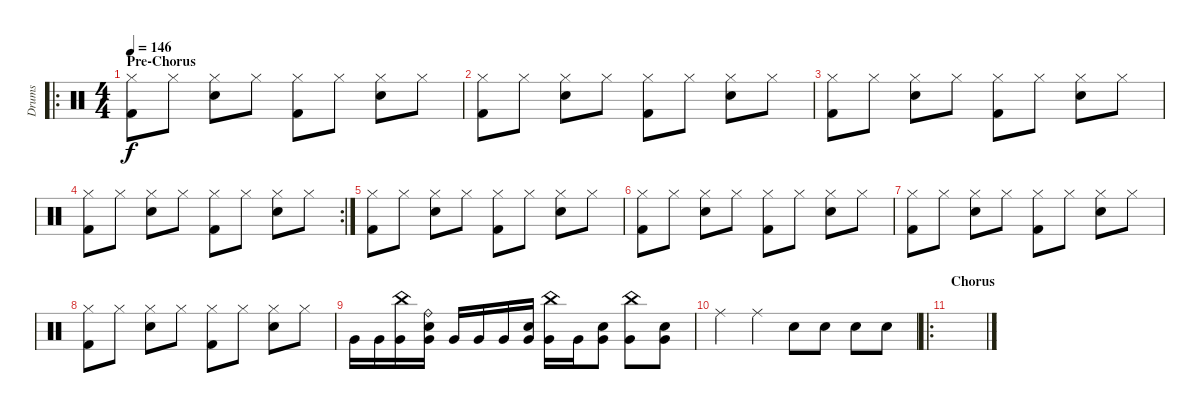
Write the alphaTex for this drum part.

\track ("Drums" "Drums") {instrument percussion}
\staff {score}
\articulation defaults
\ro
\ts (4 4)
\section ("" "Pre-Chorus")
\tempo 146
\clef neutral
\ks c
("Kick (hit) 2" "Hi-Hat (closed)").8{dy f} "Hi-Hat (closed)".8 ("Snare (hit) 2" "Hi-Hat (closed)").8 "Hi-Hat (closed)".8 ("Kick (hit) 2" "Hi-Hat (closed)").8 "Hi-Hat (closed)".8 ("Snare (hit) 2" "Hi-Hat (closed)").8 "Hi-Hat (closed)".8 |
("Kick (hit) 2" "Hi-Hat (closed)").8 "Hi-Hat (closed)".8 ("Snare (hit) 2" "Hi-Hat (closed)").8 "Hi-Hat (closed)".8 ("Kick (hit) 2" "Hi-Hat (closed)").8 "Hi-Hat (closed)".8 ("Snare (hit) 2" "Hi-Hat (closed)").8 "Hi-Hat (closed)".8 |
("Kick (hit) 2" "Hi-Hat (closed)").8 "Hi-Hat (closed)".8 ("Snare (hit) 2" "Hi-Hat (closed)").8 "Hi-Hat (closed)".8 ("Kick (hit) 2" "Hi-Hat (closed)").8 "Hi-Hat (closed)".8 ("Snare (hit) 2" "Hi-Hat (closed)").8 "Hi-Hat (closed)".8 |
\rc 2
("Kick (hit) 2" "Hi-Hat (closed)").8 "Hi-Hat (closed)".8 ("Snare (hit) 2" "Hi-Hat (closed)").8 "Hi-Hat (closed)".8 ("Kick (hit) 2" "Hi-Hat (closed)").8 "Hi-Hat (closed)".8 ("Snare (hit) 2" "Hi-Hat (closed)").8 "Hi-Hat (closed)".8 |
("Kick (hit) 2" "Hi-Hat (closed)").8 "Hi-Hat (closed)".8 ("Snare (hit) 2" "Hi-Hat (closed)").8 "Hi-Hat (closed)".8 ("Kick (hit) 2" "Hi-Hat (closed)").8 "Hi-Hat (closed)".8 ("Snare (hit) 2" "Hi-Hat (closed)").8 "Hi-Hat (closed)".8 |
("Kick (hit) 2" "Hi-Hat (closed)").8 "Hi-Hat (closed)".8 ("Snare (hit) 2" "Hi-Hat (closed)").8 "Hi-Hat (closed)".8 ("Kick (hit) 2" "Hi-Hat (closed)").8 "Hi-Hat (closed)".8 ("Snare (hit) 2" "Hi-Hat (closed)").8 "Hi-Hat (closed)".8 |
("Kick (hit) 2" "Hi-Hat (closed)").8 "Hi-Hat (closed)".8 ("Snare (hit) 2" "Hi-Hat (closed)").8 "Hi-Hat (closed)".8 ("Kick (hit) 2" "Hi-Hat (closed)").8 "Hi-Hat (closed)".8 ("Snare (hit) 2" "Hi-Hat (closed)").8 "Hi-Hat (closed)".8 |
("Kick (hit) 2" "Hi-Hat (closed)").8 "Hi-Hat (closed)".8 ("Snare (hit) 2" "Hi-Hat (closed)").8 "Hi-Hat (closed)".8 ("Kick (hit) 2" "Hi-Hat (closed)").8 "Hi-Hat (closed)".8 ("Snare (hit) 2" "Hi-Hat (closed)").8 "Hi-Hat (closed)".8 |
"Very Low Tom (hit)".16 "Very Low Tom (hit)".16 ("Very Low Tom (hit)" "China (hit)").16 ("Very Low Tom (hit)" "Ride (bell)" "Snare (hit) 2").16 "Very Low Tom (hit)".16 "Very Low Tom (hit)".16 "Very Low Tom (hit)".16 ("Very Low Tom (hit)" "Snare (hit) 2").16 ("Very Low Tom (hit)" "China (hit)").16 "Very Low Tom (hit)".16 ("Very Low Tom (hit)" "Snare (hit) 2").8 ("Very Low Tom (hit)" "China (hit)").8 ("Very Low Tom (hit)" "Snare (hit) 2").8 |
"Ride (middle)".4 "Ride (middle)".4 "Snare (hit) 2".8 "Snare (hit) 2".8 "Snare (hit) 2".8 "Snare (hit) 2".8 |
\ro
\section ("" "Chorus")
